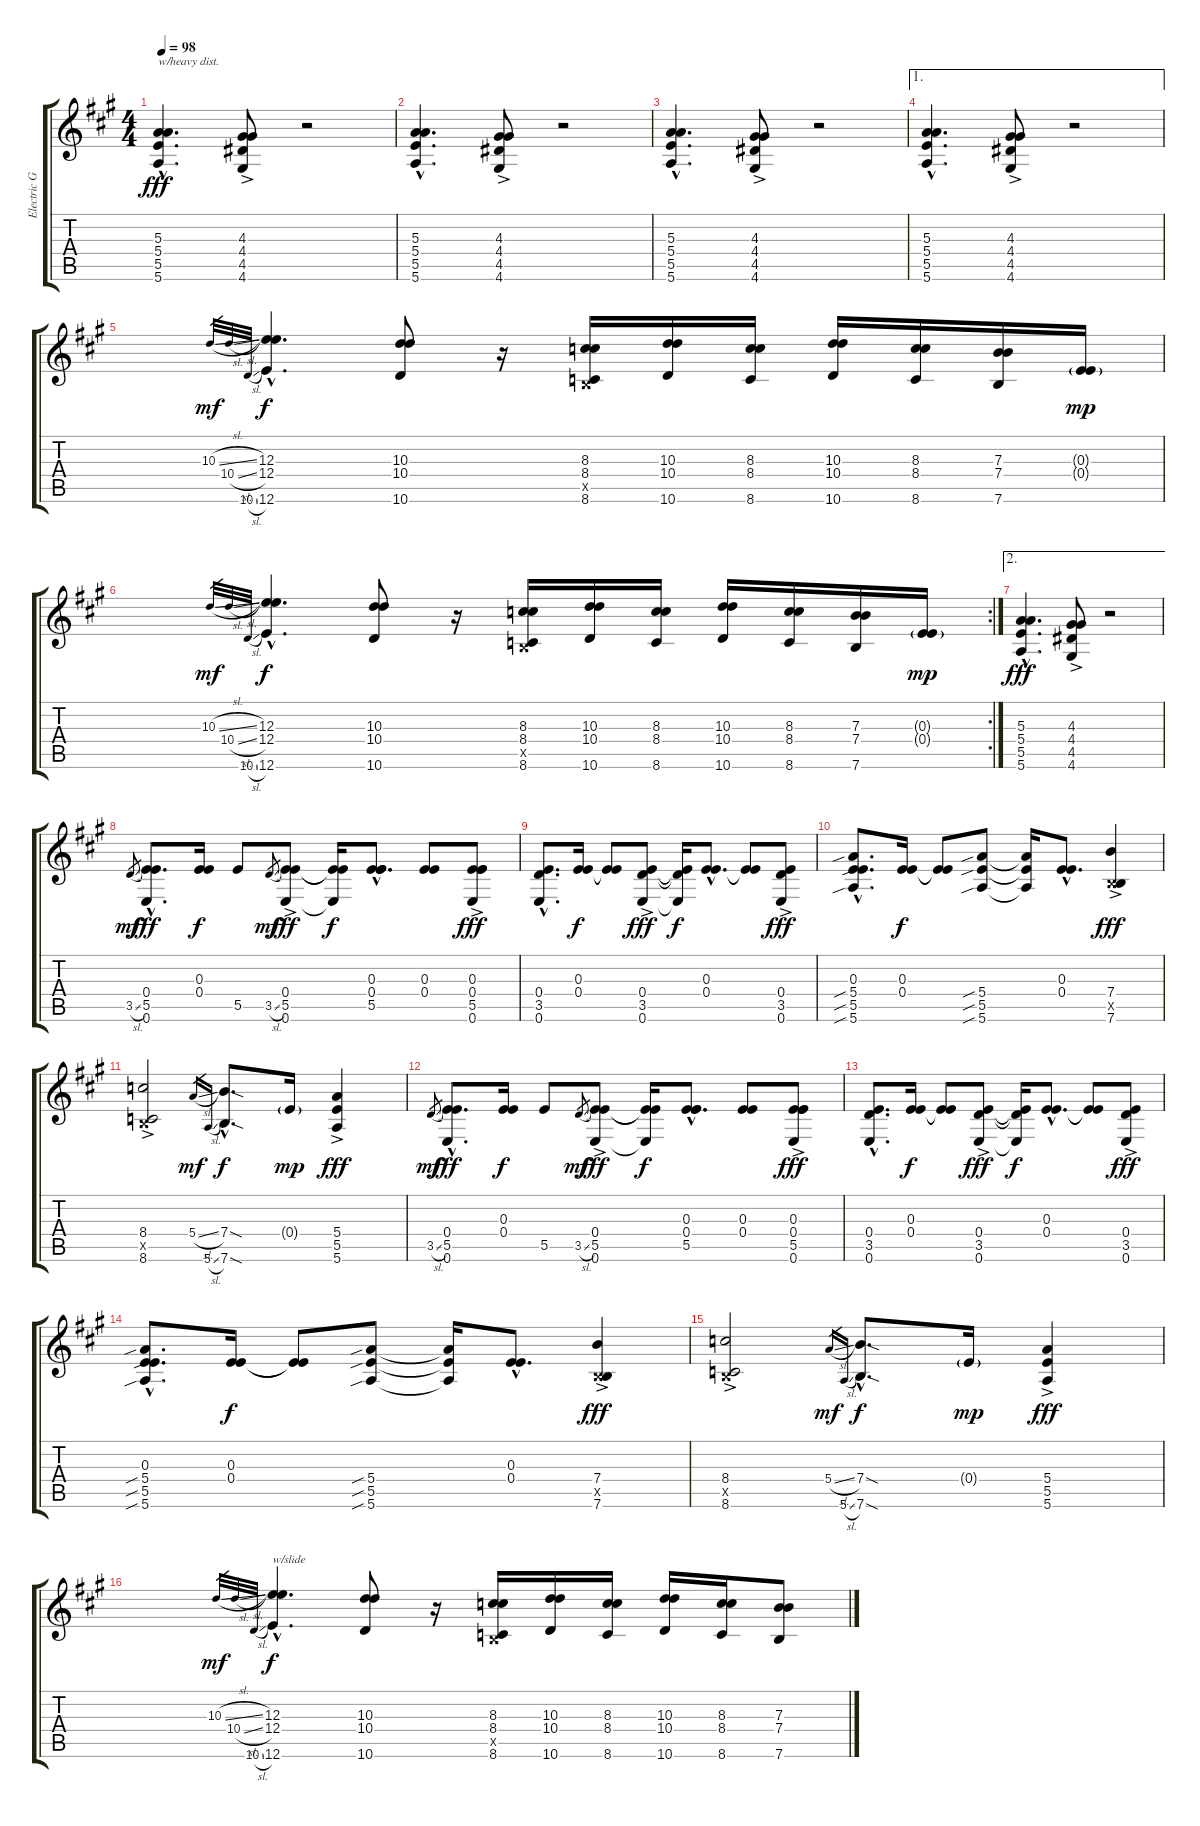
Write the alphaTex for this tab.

\track ("Electric Guitar (dbld 1)" "Electric G") {instrument distortionguitar}
\staff {score tabs}
\tuning (E4 B3 E3 E3 B2 E2) {hide}
\ts (4 4)
\tempo 98
\clef g2
\ks a
(5.3{hac} 5.4{hac} 5.5{hac} 5.6{hac}).4{d txt "w/heavy dist." dy fff} (4.3{ac} 4.4{ac} 4.5{ac} 4.6{ac}).8 r.2 |
(5.3{hac} 5.4{hac} 5.5{hac} 5.6{hac}).4{d} (4.3{ac} 4.4{ac} 4.5{ac} 4.6{ac}).8 r.2 |
(5.3{hac} 5.4{hac} 5.5{hac} 5.6{hac}).4{d} (4.3{ac} 4.4{ac} 4.5{ac} 4.6{ac}).8 r.2 |
\ae 1
(5.3{hac} 5.4{hac} 5.5{hac} 5.6{hac}).4{d} (4.3{ac} 4.4{ac} 4.5{ac} 4.6{ac}).8 r.2 |
10.3{sl}.32{gr dy mf} 10.4{sl}.32{gr} 10.6{sl}.32{gr} (12.3{hac} 12.4{hac} 12.6{hac}).4{d dy f} (10.3 10.4 10.6).8 r.16 (8.3 8.4 0.5{x} 8.6).16 (10.3 10.4 10.6).16 (8.3 8.4 8.6).16 (10.3 10.4 10.6).16 (8.3 8.4 8.6).16 (7.3 7.4 7.6).16 (0.3{g} 0.4{g}).16{dy mp} |
\rc 2
10.3{sl}.32{gr dy mf} 10.4{sl}.32{gr} 10.6{sl}.32{gr} (12.3{hac} 12.4{hac} 12.6{hac}).4{d dy f} (10.3 10.4 10.6).8 r.16 (8.3 8.4 0.5{x} 8.6).16 (10.3 10.4 10.6).16 (8.3 8.4 8.6).16 (10.3 10.4 10.6).16 (8.3 8.4 8.6).16 (7.3 7.4 7.6).16 (0.3{g} 0.4{g}).16{dy mp} |
\ae 2
(5.3{hac} 5.4{hac} 5.5{hac} 5.6{hac}).4{d dy fff} (4.3{ac} 4.4{ac} 4.5{ac} 4.6{ac}).8 r.2 |
3.5{sl}.8{gr dy mf} (0.4{hac} 5.5{hac} 0.6{hac}).8{d dy fff} (0.3 0.4).16{dy f} 5.5.8 3.5{sl}.8{gr dy mf} (0.4{ac} 5.5{ac} 0.6{ac}).8{dy fff} (0.4{t} 5.5{t} 0.6{t}).16{dy f} (0.3{hac} 0.4{hac} 5.5{hac}).8{d} (0.3 0.4).8 (0.3{ac} 0.4{ac} 5.5{ac} 0.6{ac}).8{dy fff} |
(0.4{hac} 3.5{hac} 0.6{hac}).8{d} (0.3 0.4).16{dy f} (0.3{t} 0.4{t}).8 (0.4{ac} 3.5{ac} 0.6{ac}).8{dy fff} (0.4{t} 3.5{t} 0.6{t}).16{dy f} (0.3{hac} 0.4{hac}).8{d} (0.3{t} 0.4{t}).8 (0.4{ac} 3.5{ac} 0.6{ac}).8{dy fff} |
(0.3{hac} 5.4{sib hac} 5.5{sib hac} 5.6{sib hac}).8{d} (0.3 0.4).16{dy f} (0.3{t} 0.4{t}).8 (5.4{sib} 5.5{sib} 5.6{sib}).8 (5.4{t} 5.5{t} 5.6{t}).16 (0.3{hac} 0.4{hac}).8{d} (7.4{ac} 0.5{ac x} 7.6{ac}).4{dy fff} |
(8.4{ac} 0.5{ac x} 8.6{ac}).2 5.4{sl}.16{gr dy mf} 5.6{sl}.16{gr} (7.4{sod hac} 7.6{sod hac}).8{d dy f} 0.4{g}.16{dy mp} (5.4{ac} 5.5{ac} 5.6{ac}).4{dy fff} |
3.5{sl}.8{gr dy mf} (0.4{hac} 5.5{hac} 0.6{hac}).8{d dy fff} (0.3 0.4).16{dy f} 5.5.8 3.5{sl}.8{gr dy mf} (0.4{ac} 5.5{ac} 0.6{ac}).8{dy fff} (0.4{t} 5.5{t} 0.6{t}).16{dy f} (0.3{hac} 0.4{hac} 5.5{hac}).8{d} (0.3 0.4).8 (0.3{ac} 0.4{ac} 5.5{ac} 0.6{ac}).8{dy fff} |
(0.4{hac} 3.5{hac} 0.6{hac}).8{d} (0.3 0.4).16{dy f} (0.3{t} 0.4{t}).8 (0.4{ac} 3.5{ac} 0.6{ac}).8{dy fff} (0.4{t} 3.5{t} 0.6{t}).16{dy f} (0.3{hac} 0.4{hac}).8{d} (0.3{t} 0.4{t}).8 (0.4{ac} 3.5{ac} 0.6{ac}).8{dy fff} |
(0.3{hac} 5.4{sib hac} 5.5{sib hac} 5.6{sib hac}).8{d} (0.3 0.4).16{dy f} (0.3{t} 0.4{t}).8 (5.4{sib} 5.5{sib} 5.6{sib}).8 (5.4{t} 5.5{t} 5.6{t}).16 (0.3{hac} 0.4{hac}).8{d} (7.4{ac} 0.5{ac x} 7.6{ac}).4{dy fff} |
(8.4{ac} 0.5{ac x} 8.6{ac}).2 5.4{sl}.16{gr dy mf} 5.6{sl}.16{gr} (7.4{sod hac} 7.6{sod hac}).8{d dy f} 0.4{g}.16{dy mp} (5.4{ac} 5.5{ac} 5.6{ac}).4{dy fff} |
10.3{sl}.32{gr dy mf} 10.4{sl}.32{gr} 10.6{sl}.32{gr} (12.3{hac} 12.4{hac} 12.6{hac}).4{d txt "w/slide" dy f} (10.3 10.4 10.6).8 r.16 (8.3 8.4 0.5{x} 8.6).16 (10.3 10.4 10.6).16 (8.3 8.4 8.6).16 (10.3 10.4 10.6).16 (8.3 8.4 8.6).16 (7.3 7.4 7.6).8
